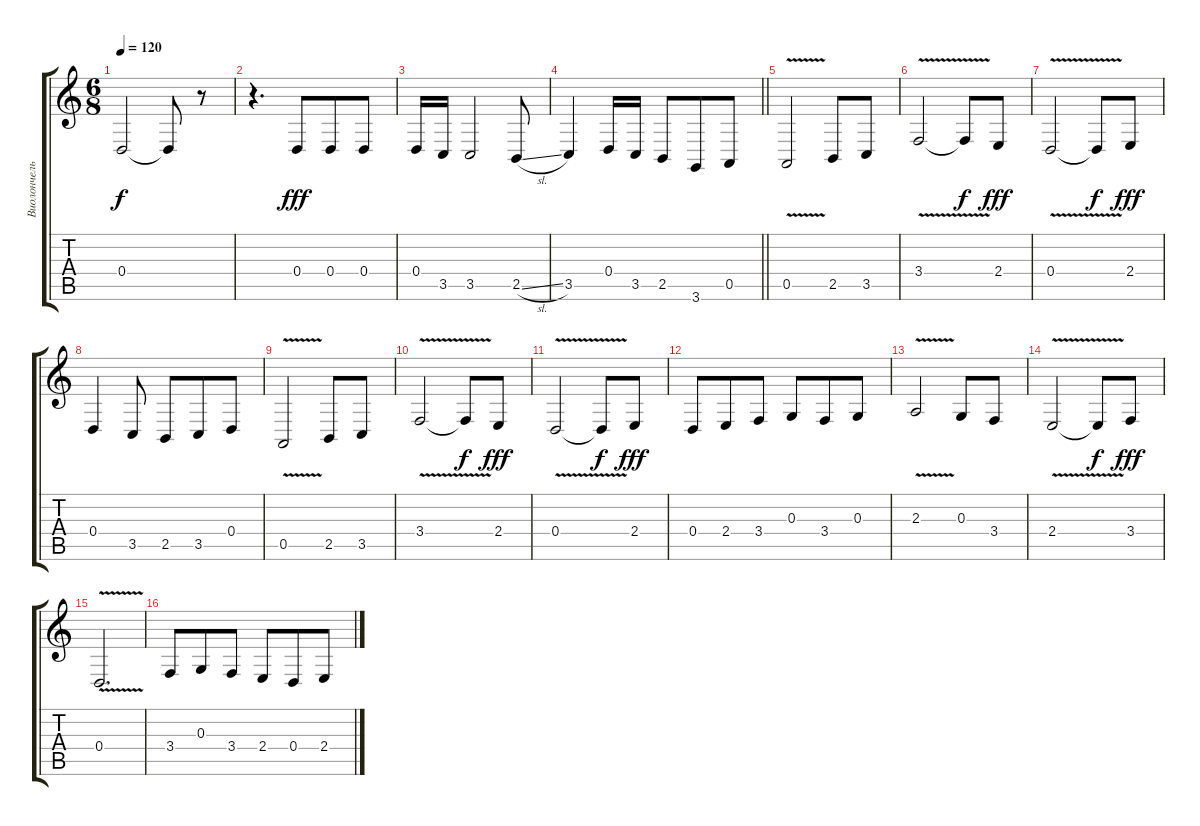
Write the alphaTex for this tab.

\track ("Виолончель" "Виолончель") {instrument fiddle}
\staff {score tabs}
\tuning (E4 B3 G3 D3 A2 E2) {hide}
\ts (6 8)
\tempo 120
\clef g2
\ks c
0.4{t}.2{dy f} 0.4{t}.8 r.8 |
r.4{d} 0.4.8{dy fff} 0.4.8 0.4.8 |
0.4.16 3.5.16 3.5.2 2.5{sl}.8 |
\barLineRight lightlight
3.5.4 0.4.16 3.5.16 2.5.8 3.6.8 0.5.8 |
0.5{v}.2 2.5.8 3.5.8 |
3.4{v}.2 3.4{t}.8{dy f} 2.4.8{dy fff} |
0.4{v}.2 0.4{t}.8{dy f} 2.4.8{dy fff} |
0.4.4 3.5.8 2.5.8 3.5.8 0.4.8 |
0.5{v}.2 2.5.8 3.5.8 |
3.4{v}.2 3.4{t}.8{dy f} 2.4.8{dy fff} |
0.4{v}.2 0.4{t}.8{dy f} 2.4.8{dy fff} |
0.4.8 2.4.8 3.4.8 0.3.8 3.4.8 0.3.8 |
2.3{v}.2 0.3.8 3.4.8 |
2.4{v}.2 2.4{t}.8{dy f} 3.4.8{dy fff} |
0.4{v}.2{d} |
3.4.8 0.3.8 3.4.8 2.4.8 0.4.8 2.4.8
